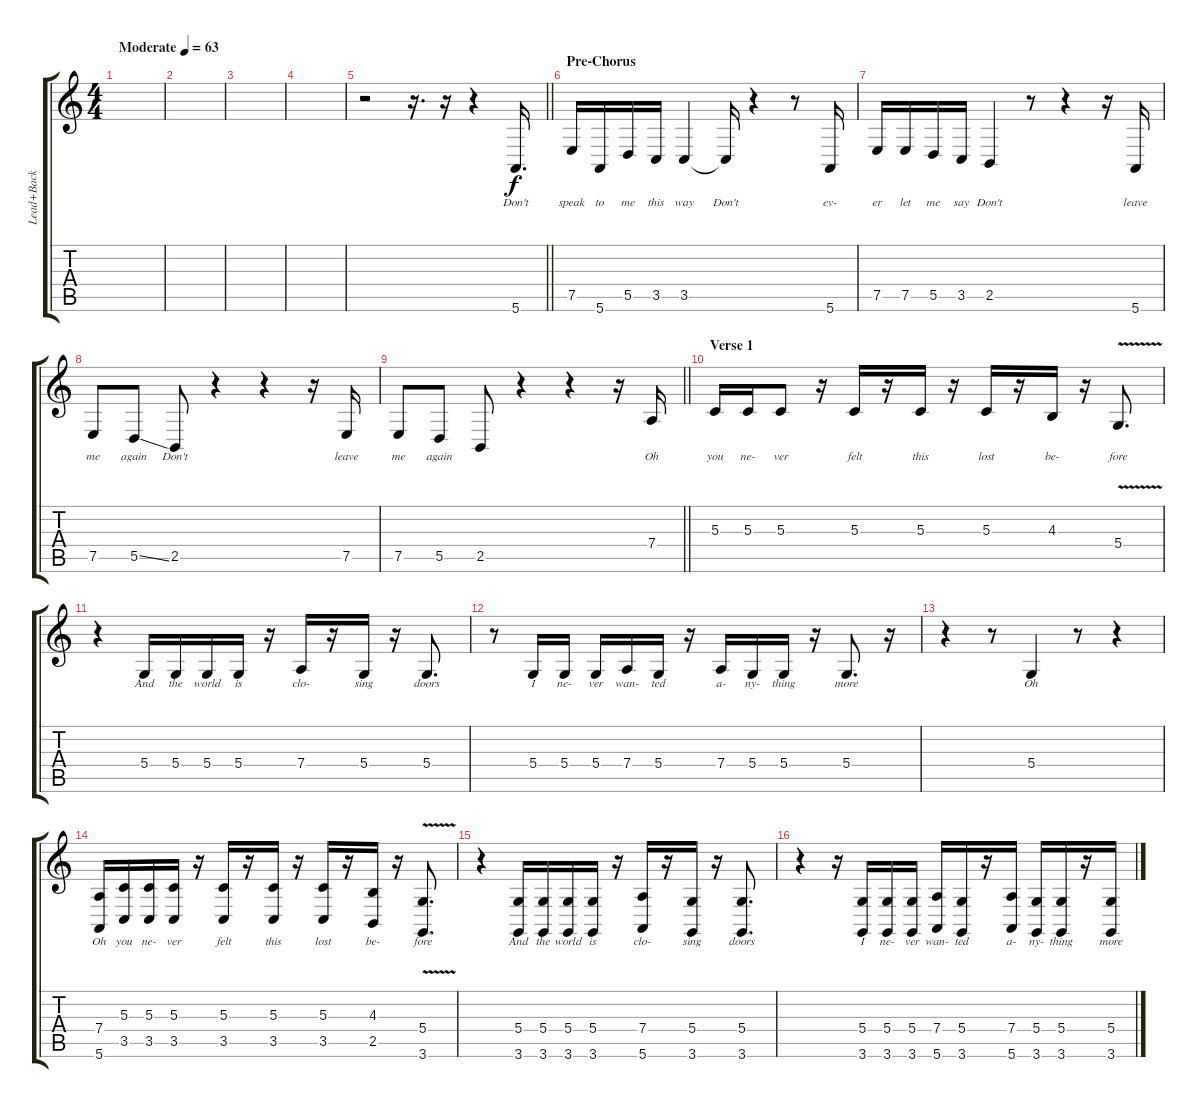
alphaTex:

\track ("Lead+Back Vocals" "Lead+Back ") {instrument violin}
\staff {score tabs}
\tuning (E4 B3 G3 D3 A2 E2) {hide}
\ts (4 4)
\tempo (63 "Moderate")
\clef g2
\ks c
|
|
|
|
\barLineRight lightlight
r.2 r.16{d} r.16 r.4 5.6.16{d lyrics (0 "Don't") lyrics (1 "") lyrics (2 "") lyrics (3 "") lyrics (4 "")} |
\section ("" "Pre-Chorus")
7.5.16{lyrics (0 "speak") lyrics (1 "") lyrics (2 "") lyrics (3 "") lyrics (4 "")} 5.6.16{lyrics (0 "to") lyrics (1 "") lyrics (2 "") lyrics (3 "") lyrics (4 "")} 5.5.16{lyrics (0 "me") lyrics (1 "") lyrics (2 "") lyrics (3 "") lyrics (4 "")} 3.5.16{lyrics (0 "this") lyrics (1 "") lyrics (2 "") lyrics (3 "") lyrics (4 "")} 3.5.4{lyrics (0 "way") lyrics (1 "") lyrics (2 "") lyrics (3 "") lyrics (4 "")} 3.5{t}.16{lyrics (0 "Don't") lyrics (1 "") lyrics (2 "") lyrics (3 "") lyrics (4 "")} r.4 r.8 5.6.16{lyrics (0 "ev-") lyrics (1 "") lyrics (2 "") lyrics (3 "") lyrics (4 "")} |
7.5.16{lyrics (0 "er") lyrics (1 "") lyrics (2 "") lyrics (3 "") lyrics (4 "")} 7.5.16{lyrics (0 "let") lyrics (1 "") lyrics (2 "") lyrics (3 "") lyrics (4 "")} 5.5.16{lyrics (0 "me") lyrics (1 "") lyrics (2 "") lyrics (3 "") lyrics (4 "")} 3.5.16{lyrics (0 "say") lyrics (1 "") lyrics (2 "") lyrics (3 "") lyrics (4 "")} 2.5.4{lyrics (0 "Don't") lyrics (1 "") lyrics (2 "") lyrics (3 "") lyrics (4 "")} r.8 r.4 r.16 5.6.16{lyrics (0 "leave") lyrics (1 "") lyrics (2 "") lyrics (3 "") lyrics (4 "")} |
7.5.8{lyrics (0 "me") lyrics (1 "") lyrics (2 "") lyrics (3 "") lyrics (4 "")} 5.5{ss}.8{lyrics (0 "again") lyrics (1 "") lyrics (2 "") lyrics (3 "") lyrics (4 "")} 2.5.8{lyrics (0 "Don't") lyrics (1 "") lyrics (2 "") lyrics (3 "") lyrics (4 "")} r.4 r.4 r.16 7.5.16{lyrics (0 "leave") lyrics (1 "") lyrics (2 "") lyrics (3 "") lyrics (4 "")} |
\barLineRight lightlight
7.5.8{lyrics (0 "me") lyrics (1 "") lyrics (2 "") lyrics (3 "") lyrics (4 "")} 5.5.8{lyrics (0 "again") lyrics (1 "") lyrics (2 "") lyrics (3 "") lyrics (4 "")} 2.5.8{lyrics (0 "") lyrics (1 "") lyrics (2 "") lyrics (3 "") lyrics (4 "")} r.4 r.4 r.16 7.4.16{lyrics (0 "Oh") lyrics (1 "") lyrics (2 "") lyrics (3 "") lyrics (4 "")} |
\section ("" "Verse 1")
5.3.16{lyrics (0 "you") lyrics (1 "") lyrics (2 "") lyrics (3 "") lyrics (4 "")} 5.3.16{lyrics (0 "ne-") lyrics (1 "") lyrics (2 "") lyrics (3 "") lyrics (4 "")} 5.3.8{lyrics (0 "ver") lyrics (1 "") lyrics (2 "") lyrics (3 "") lyrics (4 "")} r.16 5.3.16{lyrics (0 "felt") lyrics (1 "") lyrics (2 "") lyrics (3 "") lyrics (4 "")} r.16 5.3.16{lyrics (0 "this") lyrics (1 "") lyrics (2 "") lyrics (3 "") lyrics (4 "")} r.16 5.3.16{lyrics (0 "lost") lyrics (1 "") lyrics (2 "") lyrics (3 "") lyrics (4 "")} r.16 4.3.16{lyrics (0 "be-") lyrics (1 "") lyrics (2 "") lyrics (3 "") lyrics (4 "")} r.16 5.4{v}.8{d lyrics (0 "fore") lyrics (1 "") lyrics (2 "") lyrics (3 "") lyrics (4 "")} |
r.4 5.4.16{lyrics (0 "And") lyrics (1 "") lyrics (2 "") lyrics (3 "") lyrics (4 "")} 5.4.16{lyrics (0 "the") lyrics (1 "") lyrics (2 "") lyrics (3 "") lyrics (4 "")} 5.4.16{lyrics (0 "world") lyrics (1 "") lyrics (2 "") lyrics (3 "") lyrics (4 "")} 5.4.16{lyrics (0 "is") lyrics (1 "") lyrics (2 "") lyrics (3 "") lyrics (4 "")} r.16 7.4.16{lyrics (0 "clo-") lyrics (1 "") lyrics (2 "") lyrics (3 "") lyrics (4 "")} r.16 5.4.16{lyrics (0 "sing") lyrics (1 "") lyrics (2 "") lyrics (3 "") lyrics (4 "")} r.16 5.4.8{d lyrics (0 "doors") lyrics (1 "") lyrics (2 "") lyrics (3 "") lyrics (4 "")} |
r.8 5.4.16{lyrics (0 "I") lyrics (1 "") lyrics (2 "") lyrics (3 "") lyrics (4 "")} 5.4.16{lyrics (0 "ne-") lyrics (1 "") lyrics (2 "") lyrics (3 "") lyrics (4 "")} 5.4.16{lyrics (0 "ver") lyrics (1 "") lyrics (2 "") lyrics (3 "") lyrics (4 "")} 7.4.16{lyrics (0 "wan-") lyrics (1 "") lyrics (2 "") lyrics (3 "") lyrics (4 "")} 5.4.16{lyrics (0 "ted") lyrics (1 "") lyrics (2 "") lyrics (3 "") lyrics (4 "")} r.16 7.4.16{lyrics (0 "a-") lyrics (1 "") lyrics (2 "") lyrics (3 "") lyrics (4 "")} 5.4.16{lyrics (0 "ny-") lyrics (1 "") lyrics (2 "") lyrics (3 "") lyrics (4 "")} 5.4.16{lyrics (0 "thing") lyrics (1 "") lyrics (2 "") lyrics (3 "") lyrics (4 "")} r.16 5.4.8{d lyrics (0 "more") lyrics (1 "") lyrics (2 "") lyrics (3 "") lyrics (4 "")} r.16 |
r.4 r.8 5.4.4{lyrics (0 "Oh") lyrics (1 "") lyrics (2 "") lyrics (3 "") lyrics (4 "")} r.8 r.4 |
(7.4 5.6).16{lyrics (0 "Oh") lyrics (1 "") lyrics (2 "") lyrics (3 "") lyrics (4 "")} (5.3 3.5).16{lyrics (0 "you") lyrics (1 "") lyrics (2 "") lyrics (3 "") lyrics (4 "")} (5.3 3.5).16{lyrics (0 "ne-") lyrics (1 "") lyrics (2 "") lyrics (3 "") lyrics (4 "")} (5.3 3.5).16{lyrics (0 "ver") lyrics (1 "") lyrics (2 "") lyrics (3 "") lyrics (4 "")} r.16 (5.3 3.5).16{lyrics (0 "felt") lyrics (1 "") lyrics (2 "") lyrics (3 "") lyrics (4 "")} r.16 (5.3 3.5).16{lyrics (0 "this") lyrics (1 "") lyrics (2 "") lyrics (3 "") lyrics (4 "")} r.16 (5.3 3.5).16{lyrics (0 "lost") lyrics (1 "") lyrics (2 "") lyrics (3 "") lyrics (4 "")} r.16 (4.3 2.5).16{lyrics (0 "be-") lyrics (1 "") lyrics (2 "") lyrics (3 "") lyrics (4 "")} r.16 (5.4{v} 3.6).8{d lyrics (0 "fore") lyrics (1 "") lyrics (2 "") lyrics (3 "") lyrics (4 "")} |
r.4 (5.4 3.6).16{lyrics (0 "And") lyrics (1 "") lyrics (2 "") lyrics (3 "") lyrics (4 "")} (5.4 3.6).16{lyrics (0 "the") lyrics (1 "") lyrics (2 "") lyrics (3 "") lyrics (4 "")} (5.4 3.6).16{lyrics (0 "world") lyrics (1 "") lyrics (2 "") lyrics (3 "") lyrics (4 "")} (5.4 3.6).16{lyrics (0 "is") lyrics (1 "") lyrics (2 "") lyrics (3 "") lyrics (4 "")} r.16 (7.4 5.6).16{lyrics (0 "clo-") lyrics (1 "") lyrics (2 "") lyrics (3 "") lyrics (4 "")} r.16 (5.4 3.6).16{lyrics (0 "sing") lyrics (1 "") lyrics (2 "") lyrics (3 "") lyrics (4 "")} r.16 (5.4 3.6).8{d lyrics (0 "doors") lyrics (1 "") lyrics (2 "") lyrics (3 "") lyrics (4 "")} |
r.4 r.16 (5.4 3.6).16{lyrics (0 "I") lyrics (1 "") lyrics (2 "") lyrics (3 "") lyrics (4 "")} (5.4 3.6).16{lyrics (0 "ne-") lyrics (1 "") lyrics (2 "") lyrics (3 "") lyrics (4 "")} (5.4 3.6).16{lyrics (0 "ver") lyrics (1 "") lyrics (2 "") lyrics (3 "") lyrics (4 "")} (7.4 5.6).16{lyrics (0 "wan-") lyrics (1 "") lyrics (2 "") lyrics (3 "") lyrics (4 "")} (5.4 3.6).16{lyrics (0 "ted") lyrics (1 "") lyrics (2 "") lyrics (3 "") lyrics (4 "")} r.16 (7.4 5.6).16{lyrics (0 "a-") lyrics (1 "") lyrics (2 "") lyrics (3 "") lyrics (4 "")} (5.4 3.6).16{lyrics (0 "ny-") lyrics (1 "") lyrics (2 "") lyrics (3 "") lyrics (4 "")} (5.4 3.6).16{lyrics (0 "thing") lyrics (1 "") lyrics (2 "") lyrics (3 "") lyrics (4 "")} r.16 (5.4 3.6).16{lyrics (0 "more") lyrics (1 "") lyrics (2 "") lyrics (3 "") lyrics (4 "")}
